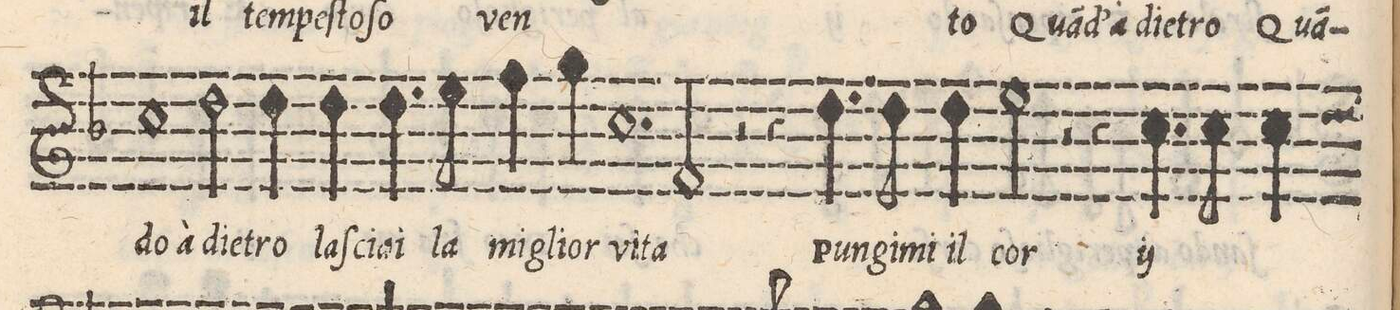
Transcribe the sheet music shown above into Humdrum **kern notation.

**kern	**text
*I"CANTO	*
*clefG2	*
*k[b-]	*
*met(c)	*
*M2/1	*
1cc\	-do_à
=18-	=18-
2dd\	diet-
4dd\	-ro
4dd\	laſ-
4.dd\	-ciai
8ee\	la
4ff\	mi-
4gg\	-glior
=19-	=19-
1.cc\	vi-
2f/	-ta
=20-	=20-
2r	.
4r	.
4.dd\	Pun-
8dd\	-gi-
4dd\	-mi_il
2ee\	cor
=21-	=21-
2r	.
4r	.
*	*ij
4.cc\	Pun-
8cc\	-gi-
4cc\	-mi_il
*-	*-
